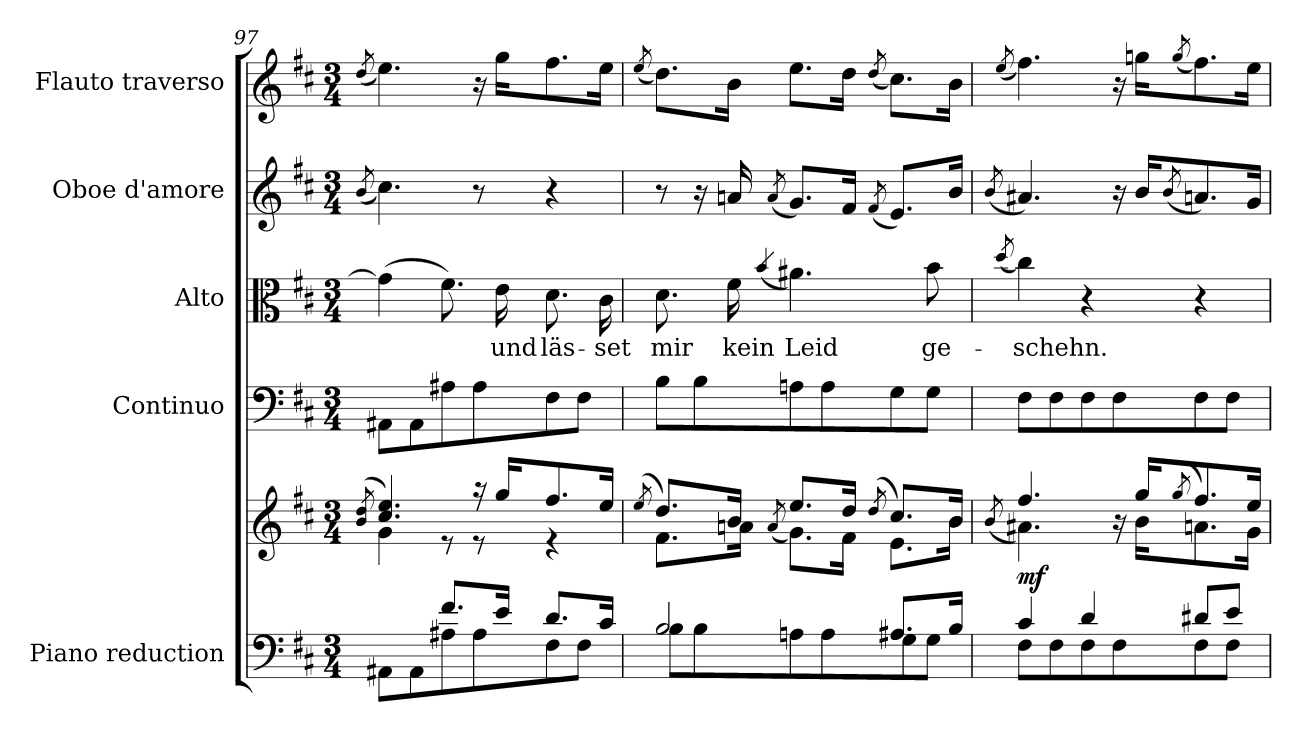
**kern	**kern	**dynam	**kern	**kern	**text	**kern	**dynam	**kern	**dynam
*part5	*part5	*part5	*part4	*part3	*part3	*part2	*part2	*part1	*part1
*staff6	*staff5	*staff5/6	*staff4	*staff3	*staff3	*staff2	*staff2	*staff1	*staff1
*I"Piano reduction	*	*	*I"Continuo	*I"Alto	*	*I"Oboe d'amore	*	*I"Flauto traverso	*
*I'Pno	*	*	*	*	*	*I'Ob	*	*I'Fl	*
*clefF4	*clefG2	*	*clefF4	*clefC3	*	*clefG2	*	*clefG2	*
*k[f#c#]	*k[f#c#]	*	*k[f#c#]	*k[f#c#]	*	*k[f#c#]	*	*k[f#c#]	*
*M3/4	*M3/4	*	*M3/4	*M3/4	*	*M3/4	*	*M3/4	*
=97	=97	=97	=97	=97	=97	=97	=97	=97	=97
.	(>8qb/ 8qdd/	.	.	.	.	(8qb/	.	(8qdd/	.
*^	*^	*	*	*	*	*	*	*	*
4ryy	8AA#X\L	4.cc#/ 4.ee/)	4g\]	.	8AA#X\L	(4g\]	.	4.cc#\)	.	4.ee\)	.
.	8AA#\	.	.	.	8AA#\	.	.	.	.	.	.
8.f#/L	8A#X\	.	8r	.	8A#X\	8.f#\)	.	.	.	.	.
.	8A#\	16r	8r	.	8A#\	.	.	8r	.	16r	.
!	!	!	!	!	!	!	!LO:LY:b	!	!	!	!
16e/Jk	.	16gg/KL	.	.	.	16e\	und	.	.	16gg\KL	.
!	!	!	!	!	!	!	!LO:LY:b	!	!	!	!
8.d/L	8F#\	8.ff#/	4r	.	8F#\	8.d\	läs-	4r	.	8.ff#\	.
.	8F#\J	.	.	.	8F#\J	.	.	.	.	.	.
!	!	!	!	!	!	!	!LO:LY:b	!	!	!	!
16c#/Jk	.	16ee/Jk	.	.	.	16c#\	-set	.	.	16ee\Jk	.
=98	=98	=98	=98	=98	=98	=98	=98	=98	=98	=98	=98
.	.	(8qee/	.	.	.	.	.	.	.	(8qee/	.
!	!	!	!	!	!	!	!LO:LY:b	!	!	!	!
2B/	8B\L	8.dd/L)	8.f#\L	.	8B\L	8.d\	mir	8r	.	8.dd\L)	.
.	8B\	.	.	.	8B\	.	.	16r	.	.	.
!	!	!	!	!	!	!	!LO:LY:b	!	!	!	!
.	.	16b/Jk	16an\Jk	.	.	16f#\	kein	16an/	.	16b\Jk	.
.	.	.	(8qa/	.	.	(4qb/	.	(8qa/	.	.	.
!	!	!	!	!	!	!	!LO:LY:b	!	!	!	!
.	8An\	8.ee/L	8.g\L)	.	8An\	4.a#X\)	Leid	8.g/L)	.	8.ee\L	.
.	8A\	.	.	.	8A\	.	.	.	.	.	.
.	.	16dd/Jk	16f#\Jk	.	.	.	.	16f#/Jk	.	16dd\Jk	.
.	.	(8qdd/	.	.	.	.	.	(8qf#/	.	(8qdd/	.
8.A#X/L	8G\	8.cc#/L)	8.e\L	.	8G\	.	.	8.e/L)	.	8.cc#\L)	.
!	!	!	!	!	!	!	!LO:LY:b	!	!	!	!
.	8G\J	.	.	.	8G\J	8b\	ge-	.	.	.	.
16B/Jk	.	16b/Jk	16b\Jk	.	.	.	.	16b/Jk	.	16b\Jk	.
!!LO:PB:g=z
=99	=99	=99	=99	=99	=99	=99	=99	=99	=99	=99	=99
.	.	.	(8qb/	.	.	(8qdd/	.	(8qb/	.	(8qee/	.
!	!	!	!	!LO:DY:b	!	!	!LO:LY:b	!	!	!	!
4c#/	8F#\L	4.ff#/	4.a#X\)	mf	8F#\L	4cc#\)	-schehn.	4.a#X/)	.	4.ff#\)	.
.	8F#\	.	.	.	8F#\	.	.	.	.	.	.
4d/	8F#\	.	.	.	8F#\	4r	.	.	.	.	.
.	8F#\	16r	16ryy	.	8F#\	.	.	16r	.	16r	.
!	!	!	!	!	!	!	!	!	!LO:DY:b	!	!LO:DY:b
.	.	16gg/KL	16b\KL	.	.	.	.	16b/KL	other-dynamics	16ggn\KL	other-dynamics
.	.	(8qgg/	.	.	.	.	.	(8qb/	.	(8qgg/	.
8d#X/L	8F#\	8.ff#/)	8.an\	.	8F#\	4r	.	8.an/)	.	8.ff#\)	.
8e/J	8F#\J	.	.	.	8F#\J	.	.	.	.	.	.
.	.	16ee/Jk	16g\Jk	.	.	.	.	16g/Jk	.	16ee\Jk	.
*v	*v	*	*	*	*	*	*	*	*	*	*
*	*v	*v	*	*	*	*	*	*	*	*
=	=	=	=	=	=	=	=	=	=
*-	*-	*-	*-	*-	*-	*-	*-	*-	*-
